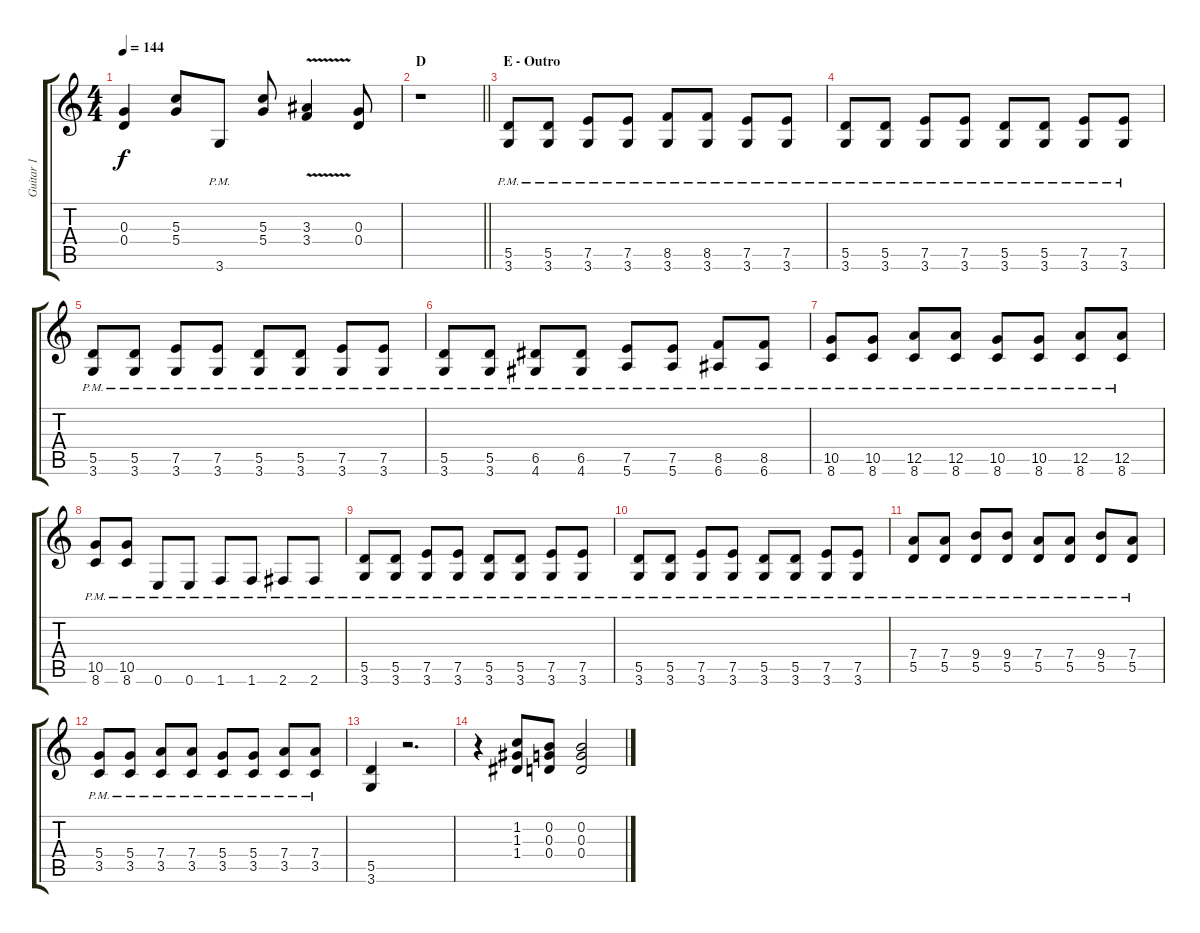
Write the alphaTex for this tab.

\track ("Guitar 1" "Guitar 1") {instrument electricguitarjazz}
\staff {score tabs}
\tuning (E4 B3 G3 D3 A2 E2) {hide}
\ts (4 4)
\tempo 144
\clef g2
\ks c
(0.3 0.4).4{dy f} (5.3 5.4).8 3.6{pm}.8 (5.3 5.4).8 (3.3{v} 3.4{v}).4 (0.3 0.4).8 |
\section ("" "D")
\barLineRight lightlight
r.1 |
\section ("" "E - Outro")
(5.5{pm} 3.6{pm}).8 (5.5{pm} 3.6{pm}).8 (7.5{pm} 3.6{pm}).8 (7.5{pm} 3.6{pm}).8 (8.5{pm} 3.6{pm}).8 (8.5{pm} 3.6{pm}).8 (7.5{pm} 3.6{pm}).8 (7.5{pm} 3.6{pm}).8 |
(5.5{pm} 3.6{pm}).8 (5.5{pm} 3.6{pm}).8 (7.5{pm} 3.6{pm}).8 (7.5{pm} 3.6{pm}).8 (5.5{pm} 3.6{pm}).8 (5.5{pm} 3.6{pm}).8 (7.5{pm} 3.6{pm}).8 (7.5{pm} 3.6{pm}).8 |
(5.5{pm} 3.6{pm}).8 (5.5{pm} 3.6{pm}).8 (7.5{pm} 3.6{pm}).8 (7.5{pm} 3.6{pm}).8 (5.5{pm} 3.6{pm}).8 (5.5{pm} 3.6{pm}).8 (7.5{pm} 3.6{pm}).8 (7.5{pm} 3.6{pm}).8 |
(5.5{pm} 3.6{pm}).8 (5.5{pm} 3.6{pm}).8 (6.5{pm} 4.6{pm}).8 (6.5{pm} 4.6{pm}).8 (7.5{pm} 5.6{pm}).8 (7.5{pm} 5.6{pm}).8 (8.5{pm} 6.6{pm}).8 (8.5{pm} 6.6{pm}).8 |
(10.5{pm} 8.6{pm}).8 (10.5{pm} 8.6{pm}).8 (12.5{pm} 8.6{pm}).8 (12.5{pm} 8.6{pm}).8 (10.5{pm} 8.6{pm}).8 (10.5{pm} 8.6{pm}).8 (12.5{pm} 8.6{pm}).8 (12.5{pm} 8.6{pm}).8 |
(10.5{pm} 8.6{pm}).8 (10.5{pm} 8.6{pm}).8 0.6{pm}.8 0.6{pm}.8 1.6{pm}.8 1.6{pm}.8 2.6{pm}.8 2.6{pm}.8 |
(5.5{pm} 3.6{pm}).8 (5.5{pm} 3.6{pm}).8 (7.5{pm} 3.6{pm}).8 (7.5{pm} 3.6{pm}).8 (5.5{pm} 3.6{pm}).8 (5.5{pm} 3.6{pm}).8 (7.5{pm} 3.6{pm}).8 (7.5{pm} 3.6{pm}).8 |
(5.5{pm} 3.6{pm}).8 (5.5{pm} 3.6{pm}).8 (7.5{pm} 3.6{pm}).8 (7.5{pm} 3.6{pm}).8 (5.5{pm} 3.6{pm}).8 (5.5{pm} 3.6{pm}).8 (7.5{pm} 3.6{pm}).8 (7.5{pm} 3.6{pm}).8 |
(7.4{pm} 5.5{pm}).8 (7.4{pm} 5.5{pm}).8 (9.4{pm} 5.5{pm}).8 (9.4{pm} 5.5{pm}).8 (7.4{pm} 5.5{pm}).8 (7.4{pm} 5.5{pm}).8 (9.4{pm} 5.5{pm}).8 (7.4{pm} 5.5{pm}).8 |
(5.4{pm} 3.5{pm}).8 (5.4{pm} 3.5{pm}).8 (7.4{pm} 3.5{pm}).8 (7.4{pm} 3.5{pm}).8 (5.4{pm} 3.5{pm}).8 (5.4{pm} 3.5{pm}).8 (7.4{pm} 3.5{pm}).8 (7.4{pm} 3.5{pm}).8 |
(5.5 3.6).4 r.2{d} |
r.4 (1.2 1.3 1.4).8 (0.2 0.3 0.4).8 (0.2 0.3 0.4).2
